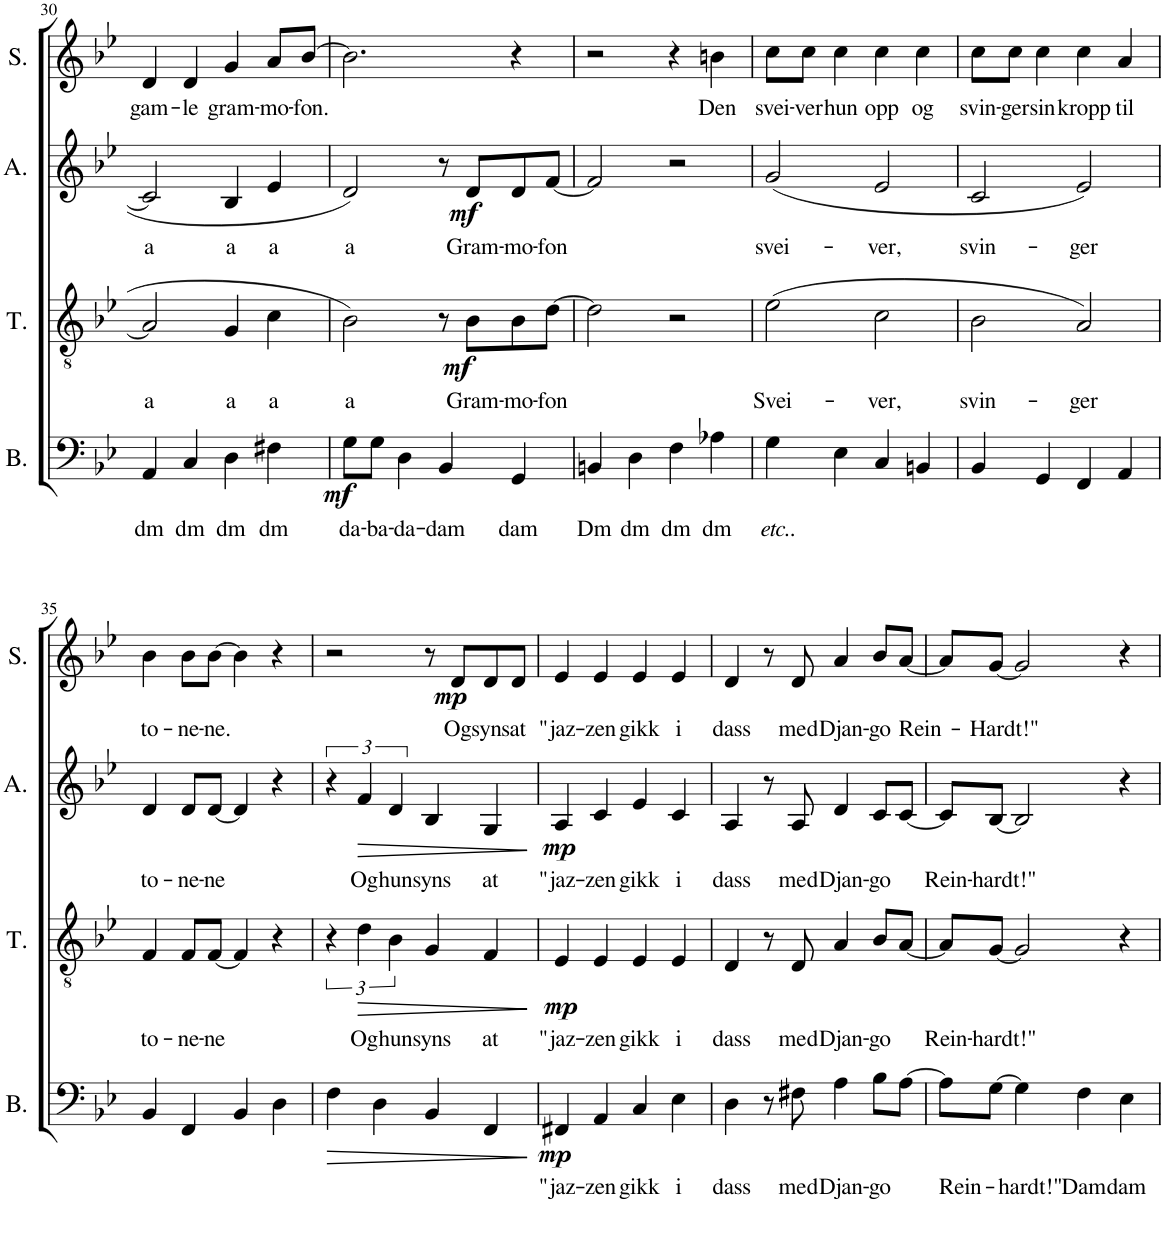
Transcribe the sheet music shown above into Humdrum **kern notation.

**kern	**text	**dynam	**kern	**text	**text	**dynam	**kern	**text	**dynam	**kern	**text	**dynam
*part4	*part4	*part4	*part3	*part3	*part3	*part3	*part2	*part2	*part2	*part1	*part1	*part1
*staff4	*staff4	*staff4	*staff3	*staff3	*staff3	*staff3	*staff2	*staff2	*staff2	*staff1	*staff1	*staff1
*I"Bass	*	*	*I"Tenor	*	*	*	*I"Alto	*	*	*I"Soprano	*	*
*I'B.	*	*	*I'T.	*	*	*	*I'A.	*	*	*I'S.	*	*
!!LO:PB:g=z
*clefF4	*	*	*clefGv2	*	*	*	*clefG2	*	*	*clefG2	*	*
*k[b-e-]	*	*	*k[b-e-]	*	*	*	*k[b-e-]	*	*	*k[b-e-]	*	*
*M4/4	*	*	*M4/4	*	*	*	*M4/4	*	*	*M4/4	*	*
*met(c)	*	*	*met(c)	*	*	*	*met(c)	*	*	*met(c)	*	*
=30	=30	=30	=30	=30	=30	=30	=30	=30	=30	=30	=30	=30
!	!LO:LY:b	!	!	!	!LO:LY:b	!	!	!LO:LY:b	!	!	!LO:LY:b	!
4AA/	dm	.	2A/]	.	a	.	2c/]	a	.	4d/	gam-	.
!	!LO:LY:b	!	!	!	!	!	!	!	!	!	!LO:LY:b	!
4C/	dm	.	.	.	.	.	.	.	.	4d/	-le	.
!	!LO:LY:b	!	!	!	!LO:LY:b	!	!	!LO:LY:b	!	!	!LO:LY:b	!
4D\	dm	.	4G/	.	a	.	4B-/	a	.	4g/	gram-	.
!	!LO:LY:b	!	!	!	!LO:LY:b	!	!	!LO:LY:b	!	!	!LO:LY:b	!
4F#X\	dm	.	4c\	.	a	.	4e-/	a	.	8a/L	-mo-	.
!	!	!	!	!	!	!	!	!	!	!	!LO:LY:b	!
.	.	.	.	.	.	.	.	.	.	[8b-/J	-fon.	.
=31	=31	=31	=31	=31	=31	=31	=31	=31	=31	=31	=31	=31
!	!LO:LY:b	!LO:DY:b	!	!	!LO:LY:b	!	!	!LO:LY:b	!	!	!	!
8G\L	da-	mf	2B-\	.	a	.	2d/	a	.	2.b-\]	.	.
!	!LO:LY:b	!	!	!	!	!	!	!	!	!	!	!
8G\J	-ba-	.	.	.	.	.	.	.	.	.	.	.
!	!LO:LY:b	!	!	!	!	!	!	!	!	!	!	!
4D\	-da-	.	.	.	.	.	.	.	.	.	.	.
!	!LO:LY:b	!	!	!	!	!	!	!	!	!	!	!
4BB-/	-dam	.	8r	.	.	.	8r	.	.	.	.	.
!	!	!	!	!	!LO:LY:b	!LO:DY:b	!	!LO:LY:b	!LO:DY:b	!	!	!
.	.	.	8B-\L	.	Gram-	mf	8d/L	Gram-	mf	.	.	.
!	!LO:LY:b	!	!	!	!LO:LY:b	!	!	!LO:LY:b	!	!	!	!
4GG/	dam	.	8B-\	.	-mo-	.	8d/	-mo-	.	4r	.	.
!	!	!	!	!	!LO:LY:b	!	!	!LO:LY:b	!	!	!	!
.	.	.	[8d\J	.	-fon	.	[8f/J	-fon	.	.	.	.
=32	=32	=32	=32	=32	=32	=32	=32	=32	=32	=32	=32	=32
!	!LO:LY:b	!	!	!	!	!	!	!	!	!	!	!
4BBn/	Dm	.	2d\]	.	.	.	2f/]	.	.	2r	.	.
!	!LO:LY:b	!	!	!	!	!	!	!	!	!	!	!
4D\	dm	.	.	.	.	.	.	.	.	.	.	.
!	!LO:LY:b	!	!	!	!	!	!	!	!	!	!	!
4F\	dm	.	2r	.	.	.	2r	.	.	4r	.	.
!	!LO:LY:b	!	!	!	!	!	!	!	!	!	!LO:LY:b	!
4A-X\	dm	.	.	.	.	.	.	.	.	4bn\	Den	.
=33	=33	=33	=33	=33	=33	=33	=33	=33	=33	=33	=33	=33
!	!LO:LY:b	!	!	!	!LO:LY:b	!	!	!LO:LY:b	!	!	!LO:LY:b	!
4G\	etc..	.	(2e-\	.	Svei-	.	(2g/	svei-	.	8cc\L	svei-	.
!	!	!	!	!	!	!	!	!	!	!	!LO:LY:b	!
.	.	.	.	.	.	.	.	.	.	8cc\J	-ver	.
!	!	!	!	!	!	!	!	!	!	!	!LO:LY:b	!
4E-\	.	.	.	.	.	.	.	.	.	4cc\	hun	.
!	!	!	!	!	!LO:LY:b	!	!	!LO:LY:b	!	!	!LO:LY:b	!
4C/	.	.	2c\	.	-ver,	.	2e-/	-ver,	.	4cc\	opp	.
!	!	!	!	!	!	!	!	!	!	!	!LO:LY:b	!
4BBn/	.	.	.	.	.	.	.	.	.	4cc\	og	.
=34	=34	=34	=34	=34	=34	=34	=34	=34	=34	=34	=34	=34
!	!	!	!	!	!LO:LY:b	!	!	!LO:LY:b	!	!	!LO:LY:b	!
4BB-/	.	.	2B-\	.	svin-	.	2c/	svin-	.	8cc\L	svin-	.
!	!	!	!	!	!	!	!	!	!	!	!LO:LY:b	!
.	.	.	.	.	.	.	.	.	.	8cc\J	-ger	.
!	!	!	!	!	!	!	!	!	!	!	!LO:LY:b	!
4GG/	.	.	.	.	.	.	.	.	.	4cc\	sin	.
!	!	!	!	!	!LO:LY:b	!	!	!LO:LY:b	!	!	!LO:LY:b	!
4FF/	.	.	2A/)	.	-ger	.	2e-/)	-ger	.	4cc\	kropp	.
!	!	!	!	!	!	!	!	!	!	!	!LO:LY:b	!
4AA/	.	.	.	.	.	.	.	.	.	4a/	til	.
!!LO:LB:g=z
=35	=35	=35	=35	=35	=35	=35	=35	=35	=35	=35	=35	=35
!	!	!	!	!	!LO:LY:b	!	!	!LO:LY:b	!	!	!LO:LY:b	!
4BB-/	.	.	4F/	.	to-	.	4d/	to-	.	4b-\	to-	.
!	!	!	!	!	!LO:LY:b	!	!	!LO:LY:b	!	!	!LO:LY:b	!
4FF/	.	.	8F/L	.	-ne-	.	8d/L	-ne-	.	8b-\L	-ne-	.
!	!	!	!	!	!LO:LY:b	!	!	!LO:LY:b	!	!	!LO:LY:b	!
.	.	.	[8F/J	.	-ne	.	[8d/J	-ne	.	[8b-\J	-ne.	.
4BB-/	.	.	4F/]	.	.	.	4d/]	.	.	4b-\]	.	.
4D\	.	.	4r	.	.	.	4r	.	.	4r	.	.
=36	=36	=36	=36	=36	=36	=36	=36	=36	=36	=36	=36	=36
!	!	!LO:HP:b	!	!	!	!	!	!	!	!	!	!
4F\	.	>	6r	.	.	.	6r	.	.	2r	.	.
!	!	!	!	!	!LO:LY:b	!LO:HP:b	!	!LO:LY:b	!LO:HP:b	!	!	!
.	.	.	6d\	.	Og	>	6f/	Og	>	.	.	.
4D\	.	.	.	.	.	.	.	.	.	.	.	.
!	!	!	!	!	!LO:LY:b	!	!	!LO:LY:b	!	!	!	!
.	.	.	6B-\	.	hun	.	6d/	hun	.	.	.	.
!	!	!	!	!	!LO:LY:b	!	!	!LO:LY:b	!	!	!	!
4BB-/	.	.	4G/	.	syns	.	4B-/	syns	.	8r	.	.
!	!	!	!	!	!	!	!	!	!	!	!LO:LY:b	!LO:DY:b
.	.	.	.	.	.	.	.	.	.	8d/L	Og	mp
!	!	!	!	!	!LO:LY:b	!	!	!LO:LY:b	!	!	!LO:LY:b	!
4FF/	.	.	4F/	.	at	.	4G/	at	.	8d/	syns	.
!	!	!	!	!	!	!	!	!	!	!	!LO:LY:b	!
.	.	.	.	.	.	.	.	.	.	8d/J	at	.
.	.	]	.	.	.	]	.	.	]	.	.	.
=37	=37	=37	=37	=37	=37	=37	=37	=37	=37	=37	=37	=37
!	!LO:LY:b	!LO:DY:b	!	!	!LO:LY:b	!LO:DY:b	!	!LO:LY:b	!LO:DY:b	!	!LO:LY:b	!
4FF#X/	"jaz-	mp	4E-/	.	"jaz-	mp	4A/	"jaz-	mp	4e-/	"jaz-	.
!	!LO:LY:b	!	!	!	!LO:LY:b	!	!	!LO:LY:b	!	!	!LO:LY:b	!
4AA/	-zen	.	4E-/	.	-zen	.	4c/	-zen	.	4e-/	-zen	.
!	!LO:LY:b	!	!	!	!LO:LY:b	!	!	!LO:LY:b	!	!	!LO:LY:b	!
4C/	gikk	.	4E-/	.	gikk	.	4e-/	gikk	.	4e-/	gikk	.
!	!LO:LY:b	!	!	!	!LO:LY:b	!	!	!LO:LY:b	!	!	!LO:LY:b	!
4E-\	i	.	4E-/	.	i	.	4c/	i	.	4e-/	i	.
=38	=38	=38	=38	=38	=38	=38	=38	=38	=38	=38	=38	=38
!	!LO:LY:b	!	!	!	!LO:LY:b	!	!	!LO:LY:b	!	!	!LO:LY:b	!
4D\	dass	.	4D/	.	dass	.	4A/	dass	.	4d/	dass	.
8r	.	.	8r	.	.	.	8r	.	.	8r	.	.
!	!LO:LY:b	!	!	!	!LO:LY:b	!	!	!LO:LY:b	!	!	!LO:LY:b	!
8F#X\	med	.	8D/	.	med	.	8A/	med	.	8d/	med	.
!	!LO:LY:b	!	!	!	!LO:LY:b	!	!	!LO:LY:b	!	!	!LO:LY:b	!
4A\	Djan-	.	4A/	.	Djan-	.	4d/	Djan-	.	4a/	Djan-	.
!	!LO:LY:b	!	!	!	!LO:LY:b	!	!	!LO:LY:b	!	!	!LO:LY:b	!
8B-\L	-go	.	8B-/L	.	-go	.	8c/L	-go	.	8b-/L	-go	.
!	!	!	!	!	!	!	!	!	!	!	!LO:LY:b	!
[8A\J	.	.	[8A/J	.	.	.	[8c/J	.	.	[8a/J	Rein-	.
=39	=39	=39	=39	=39	=39	=39	=39	=39	=39	=39	=39	=39
!	!LO:LY:b	!	!	!	!LO:LY:b	!	!	!LO:LY:b	!	!	!	!
8A\L]	Rein-	.	8A/L]	.	Rein-	.	8c/L]	Rein-	.	8a/L]	.	.
!	!	!	!	!	!LO:LY:b	!	!	!LO:LY:b	!	!	!LO:LY:b	!
[8G\J	.	.	[8G/J	.	-hardt!"	.	[8B-/J	-hardt!"	.	[8g/J	-Hardt!"	.
!	!LO:LY:b	!	!	!	!	!	!	!	!	!	!	!
4G\]	-hardt!"	.	2G/]	.	.	.	2B-/]	.	.	2g/]	.	.
!	!LO:LY:b	!	!	!	!	!	!	!	!	!	!	!
4F\	Dam	.	.	.	.	.	.	.	.	.	.	.
!	!LO:LY:b	!	!	!	!	!	!	!	!	!	!	!
4E-\	dam	.	4r	.	.	.	4r	.	.	4r	.	.
=	=	=	=	=	=	=	=	=	=	=	=	=
*-	*-	*-	*-	*-	*-	*-	*-	*-	*-	*-	*-	*-
